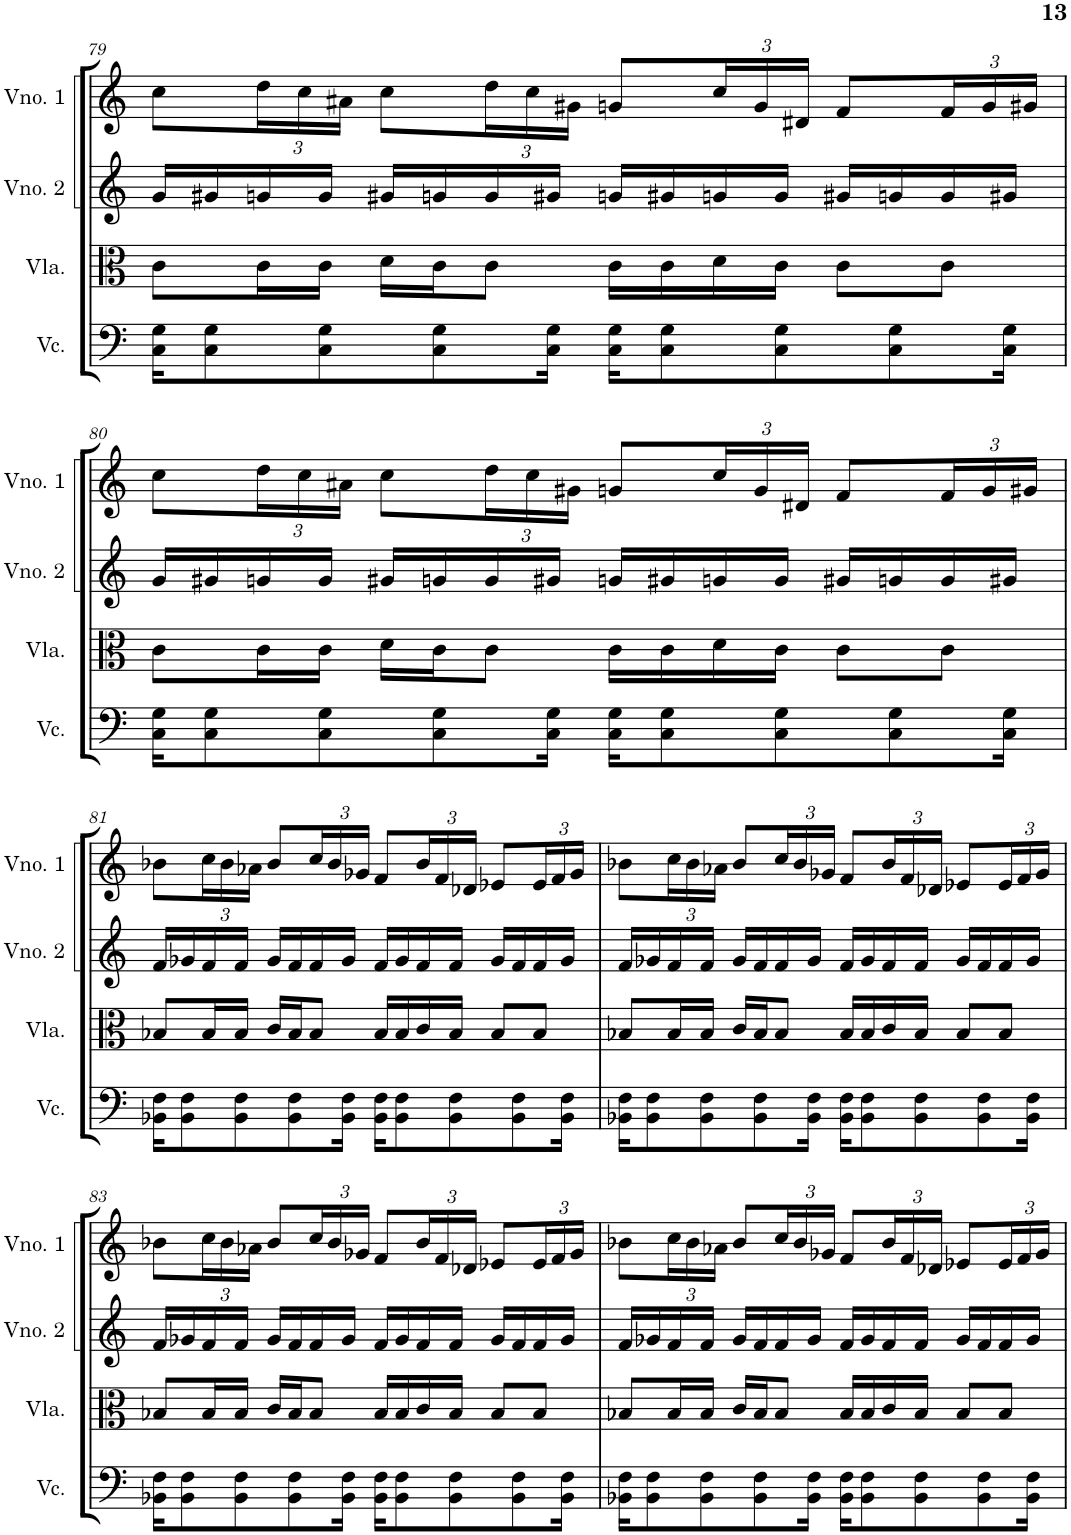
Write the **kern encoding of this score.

**kern	**kern	**kern	**kern
*part4	*part3	*part2	*part1
*staff4	*staff3	*staff2	*staff1
*I"Violoncelo	*I"Viola	*I"Violino 2	*I"Violino 1
*I'Vc.	*I'Vla.	*I'Vno. 2	*I'Vno. 1
!!LO:PB:g=z
*clefF4	*clefC3	*clefG2	*clefG2
*k[]	*k[]	*k[]	*k[]
*M4/4	*M4/4	*M4/4	*M4/4
=79	=79	=79	=79
16C\ 16G\KL	8c\L	16g/LL	8cc\L
8C\ 8G\	.	16g#X/	.
*	*	*	*Xbrackettup
.	16c\L	16gn/	24dd\L
.	.	.	24cc\
8C\ 8G\	16c\JJ	16g/JJ	.
.	.	.	24a#X\JJ
.	16d\LL	16g#X/LL	8cc\L
8C\ 8G\	16c\J	16gn/	.
.	8c\J	16g/	24dd\L
.	.	.	24cc\
16C\ 16G\Jk	.	16g#X/JJ	.
.	.	.	24g#X\JJ
16C\ 16G\KL	16c\LL	16gn/LL	8gn/L
8C\ 8G\	16c\	16g#X/	.
.	16d\	16gn/	24cc/L
.	.	.	24g/
8C\ 8G\	16c\JJ	16g/JJ	.
.	.	.	24d#X/JJ
.	8c\L	16g#X/LL	8f/L
8C\ 8G\	.	16gn/	.
.	8c\J	16g/	24f/L
.	.	.	24g/
16C\ 16G\Jk	.	16g#X/JJ	.
.	.	.	24g#X/JJ
!!LO:LB:g=z
=80	=80	=80	=80
16C\ 16G\KL	8c\L	16g/LL	8cc\L
8C\ 8G\	.	16g#X/	.
.	16c\L	16gn/	24dd\L
.	.	.	24cc\
8C\ 8G\	16c\JJ	16g/JJ	.
.	.	.	24a#X\JJ
.	16d\LL	16g#X/LL	8cc\L
8C\ 8G\	16c\J	16gn/	.
.	8c\J	16g/	24dd\L
.	.	.	24cc\
16C\ 16G\Jk	.	16g#X/JJ	.
.	.	.	24g#X\JJ
16C\ 16G\KL	16c\LL	16gn/LL	8gn/L
8C\ 8G\	16c\	16g#X/	.
.	16d\	16gn/	24cc/L
.	.	.	24g/
8C\ 8G\	16c\JJ	16g/JJ	.
.	.	.	24d#X/JJ
.	8c\L	16g#X/LL	8f/L
8C\ 8G\	.	16gn/	.
.	8c\J	16g/	24f/L
.	.	.	24g/
16C\ 16G\Jk	.	16g#X/JJ	.
.	.	.	24g#X/JJ
!!LO:LB:g=z
=81	=81	=81	=81
16BB-X\ 16F\KL	8B-X/L	16f/LL	8b-X\L
8BB-\ 8F\	.	16g-X/	.
.	16B-/L	16f/	24cc\L
.	.	.	24b-\
8BB-\ 8F\	16B-/JJ	16f/JJ	.
.	.	.	24a-X\JJ
.	16c/LL	16g-/LL	8b-/L
8BB-\ 8F\	16B-/J	16f/	.
.	8B-/J	16f/	24cc/L
.	.	.	24b-/
16BB-\ 16F\Jk	.	16g-/JJ	.
.	.	.	24g-X/JJ
16BB-\ 16F\KL	16B-/LL	16f/LL	8f/L
8BB-\ 8F\	16B-/	16g-/	.
.	16c/	16f/	24b-/L
.	.	.	24f/
8BB-\ 8F\	16B-/JJ	16f/JJ	.
.	.	.	24d-X/JJ
.	8B-/L	16g-/LL	8e-X/L
8BB-\ 8F\	.	16f/	.
.	8B-/J	16f/	24e-/L
.	.	.	24f/
16BB-\ 16F\Jk	.	16g-/JJ	.
.	.	.	24g-/JJ
=82	=82	=82	=82
16BB-X\ 16F\KL	8B-X/L	16f/LL	8b-X\L
8BB-\ 8F\	.	16g-X/	.
.	16B-/L	16f/	24cc\L
.	.	.	24b-\
8BB-\ 8F\	16B-/JJ	16f/JJ	.
.	.	.	24a-X\JJ
.	16c/LL	16g-/LL	8b-/L
8BB-\ 8F\	16B-/J	16f/	.
.	8B-/J	16f/	24cc/L
.	.	.	24b-/
16BB-\ 16F\Jk	.	16g-/JJ	.
.	.	.	24g-X/JJ
16BB-\ 16F\KL	16B-/LL	16f/LL	8f/L
8BB-\ 8F\	16B-/	16g-/	.
.	16c/	16f/	24b-/L
.	.	.	24f/
8BB-\ 8F\	16B-/JJ	16f/JJ	.
.	.	.	24d-X/JJ
.	8B-/L	16g-/LL	8e-X/L
8BB-\ 8F\	.	16f/	.
.	8B-/J	16f/	24e-/L
.	.	.	24f/
16BB-\ 16F\Jk	.	16g-/JJ	.
.	.	.	24g-/JJ
!!LO:LB:g=z
=83	=83	=83	=83
16BB-X\ 16F\KL	8B-X/L	16f/LL	8b-X\L
8BB-\ 8F\	.	16g-X/	.
.	16B-/L	16f/	24cc\L
.	.	.	24b-\
8BB-\ 8F\	16B-/JJ	16f/JJ	.
.	.	.	24a-X\JJ
.	16c/LL	16g-/LL	8b-/L
8BB-\ 8F\	16B-/J	16f/	.
.	8B-/J	16f/	24cc/L
.	.	.	24b-/
16BB-\ 16F\Jk	.	16g-/JJ	.
.	.	.	24g-X/JJ
16BB-\ 16F\KL	16B-/LL	16f/LL	8f/L
8BB-\ 8F\	16B-/	16g-/	.
.	16c/	16f/	24b-/L
.	.	.	24f/
8BB-\ 8F\	16B-/JJ	16f/JJ	.
.	.	.	24d-X/JJ
.	8B-/L	16g-/LL	8e-X/L
8BB-\ 8F\	.	16f/	.
.	8B-/J	16f/	24e-/L
.	.	.	24f/
16BB-\ 16F\Jk	.	16g-/JJ	.
.	.	.	24g-/JJ
=84	=84	=84	=84
16BB-X\ 16F\KL	8B-X/L	16f/LL	8b-X\L
8BB-\ 8F\	.	16g-X/	.
.	16B-/L	16f/	24cc\L
.	.	.	24b-\
8BB-\ 8F\	16B-/JJ	16f/JJ	.
.	.	.	24a-X\JJ
.	16c/LL	16g-/LL	8b-/L
8BB-\ 8F\	16B-/J	16f/	.
.	8B-/J	16f/	24cc/L
.	.	.	24b-/
16BB-\ 16F\Jk	.	16g-/JJ	.
.	.	.	24g-X/JJ
16BB-\ 16F\KL	16B-/LL	16f/LL	8f/L
8BB-\ 8F\	16B-/	16g-/	.
.	16c/	16f/	24b-/L
.	.	.	24f/
8BB-\ 8F\	16B-/JJ	16f/JJ	.
.	.	.	24d-X/JJ
.	8B-/L	16g-/LL	8e-X/L
8BB-\ 8F\	.	16f/	.
.	8B-/J	16f/	24e-/L
.	.	.	24f/
16BB-\ 16F\Jk	.	16g-/JJ	.
.	.	.	24g-/JJ
=	=	=	=
*-	*-	*-	*-
